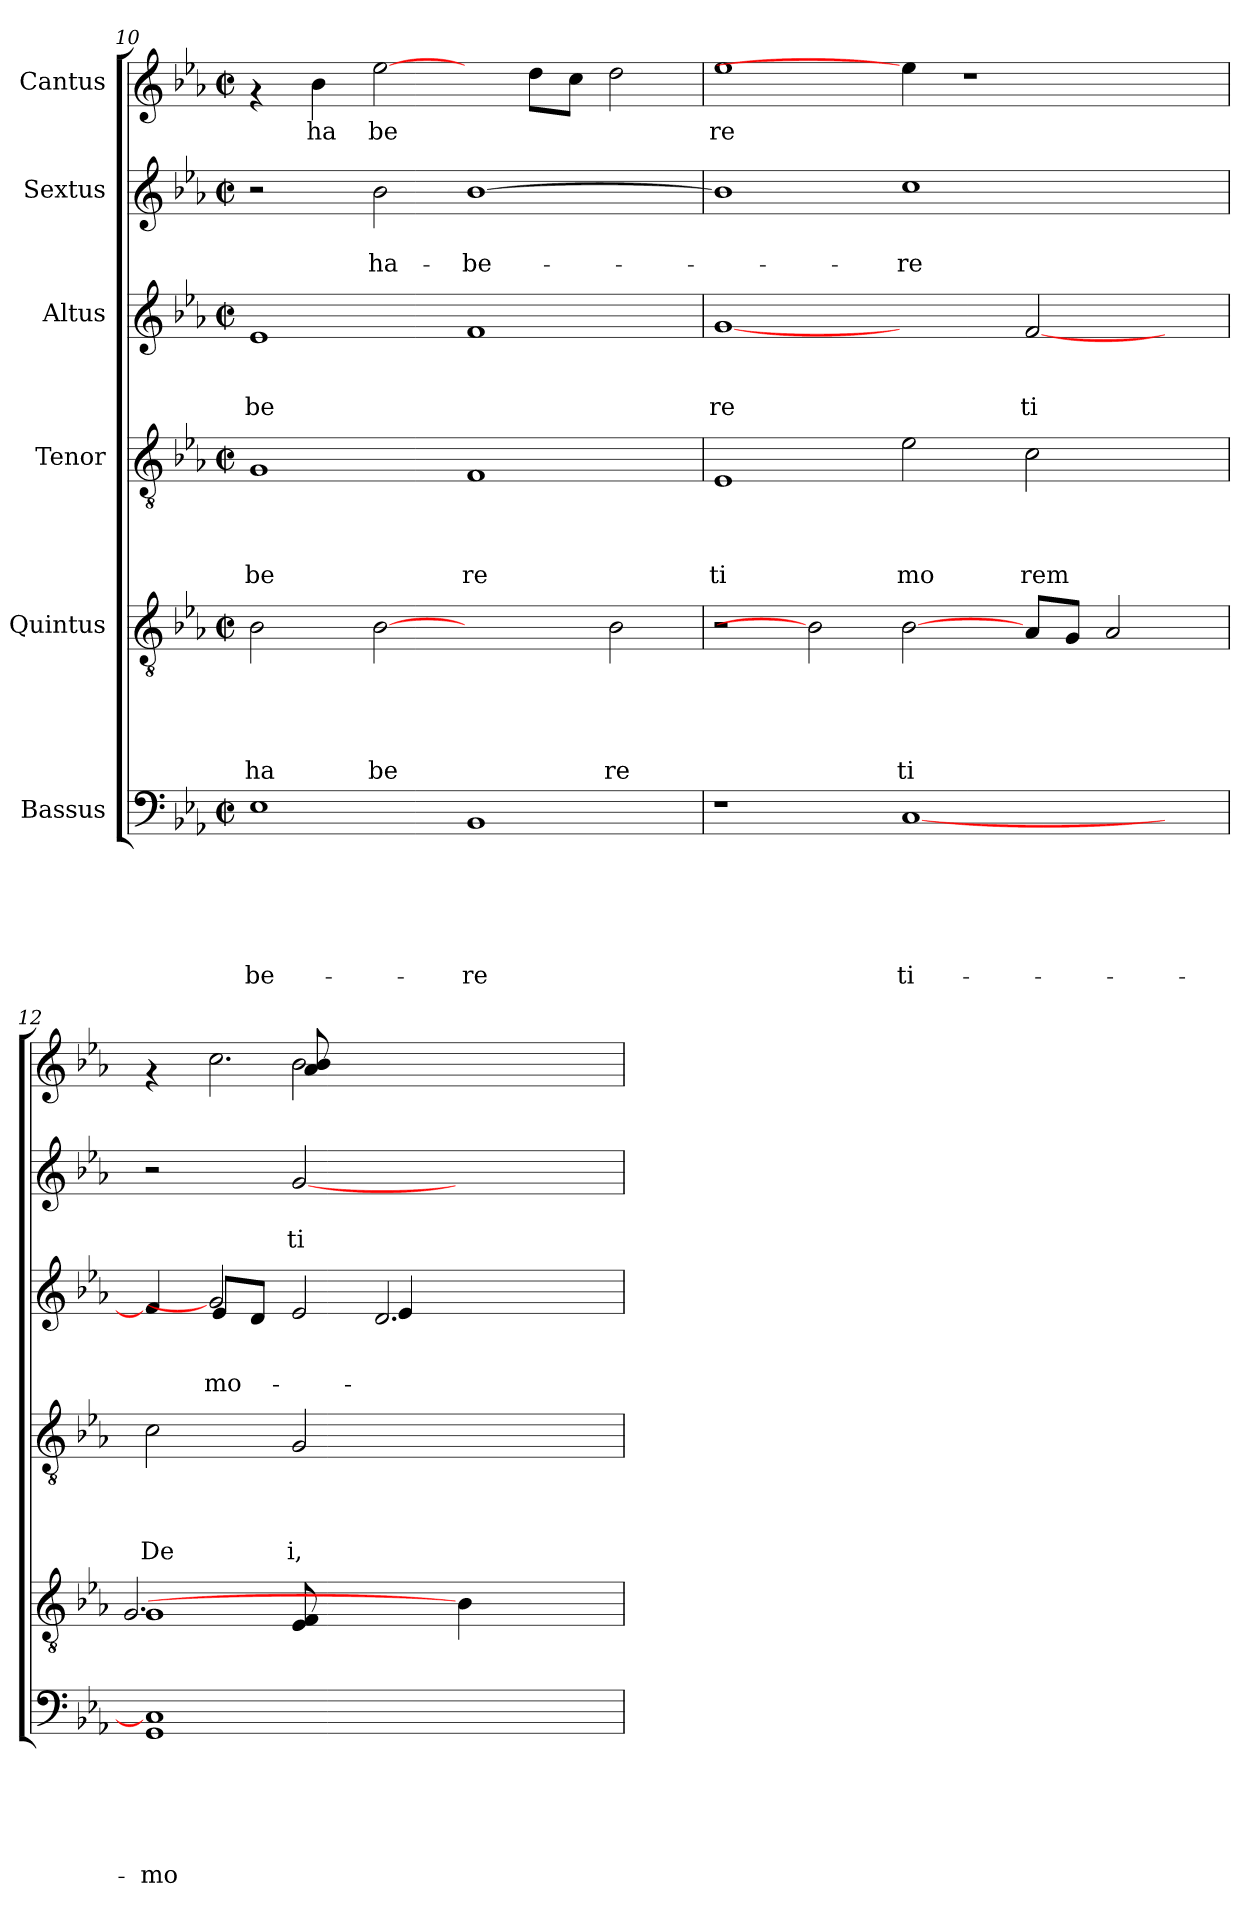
**kern	**text	**text	**text	**text	**text	**text	**kern	**text	**text	**text	**text	**text	**kern	**text	**text	**text	**text	**kern	**text	**text	**text	**kern	**text	**text	**kern	**text
*part6	*part6	*part6	*part6	*part6	*part6	*part6	*part5	*part5	*part5	*part5	*part5	*part5	*part4	*part4	*part4	*part4	*part4	*part3	*part3	*part3	*part3	*part2	*part2	*part2	*part1	*part1
*staff6	*staff6	*staff6	*staff6	*staff6	*staff6	*staff6	*staff5	*staff5	*staff5	*staff5	*staff5	*staff5	*staff4	*staff4	*staff4	*staff4	*staff4	*staff3	*staff3	*staff3	*staff3	*staff2	*staff2	*staff2	*staff1	*staff1
*I"Bassus	*	*	*	*	*	*	*I"Quintus	*	*	*	*	*	*I"Tenor	*	*	*	*	*I"Altus	*	*	*	*I"Sextus	*	*	*I"Cantus	*
*clefF4	*	*	*	*	*	*	*clefGv2	*	*	*	*	*	*clefGv2	*	*	*	*	*clefG2	*	*	*	*clefG2	*	*	*clefG2	*
*k[b-e-a-]	*	*	*	*	*	*	*k[b-e-a-]	*	*	*	*	*	*k[b-e-a-]	*	*	*	*	*k[b-e-a-]	*	*	*	*k[b-e-a-]	*	*	*k[b-e-a-]	*
*E-:	*	*	*	*	*	*	*E-:	*	*	*	*	*	*E-:	*	*	*	*	*E-:	*	*	*	*E-:	*	*	*E-:	*
*M2/2	*	*	*	*	*	*	*M2/2	*	*	*	*	*	*M2/2	*	*	*	*	*M2/2	*	*	*	*M2/2	*	*	*M2/2	*
*met(c|)	*	*	*	*	*	*	*met(c|)	*	*	*	*	*	*met(c|)	*	*	*	*	*met(c|)	*	*	*	*met(c|)	*	*	*met(c|)	*
=10	=10	=10	=10	=10	=10	=10	=10	=10	=10	=10	=10	=10	=10	=10	=10	=10	=10	=10	=10	=10	=10	=10	=10	=10	=10	=10
!	!	!	!	!	!	!LO:LY:b	!	!	!	!	!	!LO:LY:b	!	!	!	!	!LO:LY:b	!	!	!	!LO:LY:b	!	!	!	!	!
1E-	.	.	.	.	.	-be-	2B-\	.	.	.	.	ha	1G	.	.	.	be	1e-	.	.	be	2r	.	.	4rf	.
!	!	!	!	!	!	!	!	!	!	!	!	!	!	!	!	!	!	!	!	!	!	!	!	!	!	!LO:LY:b
.	.	.	.	.	.	.	.	.	.	.	.	.	.	.	.	.	.	.	.	.	.	.	.	.	4b-\	ha
!	!	!	!	!	!	!	!	!	!	!	!	!LO:LY:b	!	!	!	!	!	!	!	!	!	!	!	!LO:LY:b	!	!LO:LY:b
.	.	.	.	.	.	.	[2B-	.	.	.	.	be	.	.	.	.	.	.	.	.	.	2b-\	.	ha-	[2ee-\	be
!	!	!	!	!	!	!LO:LY:b	!	!	!	!	!	!	!	!	!	!	!LO:LY:b	!	!	!	!	!	!	!LO:LY:b	!	!
1BB-	.	.	.	.	.	-re	2ryy	.	.	.	.	.	1F	.	.	.	re	1f	.	.	.	[>1b-	.	-be-	4ryy	.
.	.	.	.	.	.	.	.	.	.	.	.	.	.	.	.	.	.	.	.	.	.	.	.	.	8dd\L	.
.	.	.	.	.	.	.	.	.	.	.	.	.	.	.	.	.	.	.	.	.	.	.	.	.	8cc\J	.
!	!	!	!	!	!	!	!	!	!	!	!	!LO:LY:b	!	!	!	!	!	!	!	!	!	!	!	!	!	!
.	.	.	.	.	.	.	2B-\	.	.	.	.	re	.	.	.	.	.	.	.	.	.	.	.	.	2dd\	.
=11	=11	=11	=11	=11	=11	=11	=11	=11	=11	=11	=11	=11	=11	=11	=11	=11	=11	=11	=11	=11	=11	=11	=11	=11	=11	=11
!	!	!	!	!	!	!	!	!	!	!	!	!	!	!	!	!	!LO:LY:b	!	!	!	!LO:LY:b	!	!	!	!	!LO:LY:b
1r	.	.	.	.	.	.	2r	.	.	.	.	.	1E-	.	.	.	ti	[1g	.	.	re	1b-]	.	.	1ee-	re
.	.	.	.	.	.	.	2B-]	.	.	.	.	.	.	.	.	.	.	.	.	.	.	.	.	.	.	.
!	!	!	!	!	!	!LO:LY:b	!	!	!	!	!	!LO:LY:b	!	!	!	!	!LO:LY:b	!	!	!	!	!	!	!LO:LY:b	!	!
[<1C	.	.	.	.	.	ti-	[2B-\	.	.	.	.	ti	2e-\	.	.	.	mo	2ryy	.	.	.	1cc	.	-re	4ee-\]	.
.	.	.	.	.	.	.	.	.	.	.	.	.	.	.	.	.	.	.	.	.	.	.	.	.	1r	.
!	!	!	!	!	!	!	!	!	!	!	!	!	!	!	!	!	!LO:LY:b	!	!	!	!LO:LY:b	!	!	!	!	!
.	.	.	.	.	.	.	8A-/L	.	.	.	.	.	2c\	.	.	.	rem	[<2f/	.	.	ti	.	.	.	.	.
.	.	.	.	.	.	.	8G/J	.	.	.	.	.	.	.	.	.	.	.	.	.	.	.	.	.	.	.
.	.	.	.	.	.	.	2A-/	.	.	.	.	.	.	.	.	.	.	.	.	.	.	.	.	.	.	.
4ryy	.	.	.	.	.	.	.	.	.	.	.	.	4ryy	.	.	.	.	4ryy	.	.	.	4ryy	.	.	.	.
!!LO:PB:g=z
=12	=12	=12	=12	=12	=12	=12	=12	=12	=12	=12	=12	=12	=12	=12	=12	=12	=12	=12	=12	=12	=12	=12	=12	=12	=12	=12
!	!	!	!	!	!	!LO:LY:b	!	!	!	!	!	!	!	!	!	!	!LO:LY:b	!	!	!	!	!	!	!	!	!
*	*	*	*	*	*	*	*^	*	*	*	*	*	*	*	*	*	*	*^	*	*	*	*	*	*	*^	*
*	*	*	*	*	*	*	*	*^	*	*	*	*	*	*	*	*	*	*	*	*^	*	*	*	*	*	*	*	*^	*
1GG 1C]	.	.	.	.	.	-mo	1G	2.G/	2ryy	.	.	.	.	.	2c\	.	.	.	De	4f/]	4ryy	2.ryy	.	.	.	2r	.	.	4rf	2ryy	2ryy	.
!	!	!	!	!	!	!	!	!	!	!	!	!	!	!	!	!	!	!	!	!	!	!	!	!	!LO:LY:b	!	!	!	!	!	!	!
.	.	.	.	.	.	.	.	.	.	.	.	.	.	.	.	.	.	.	.	2g]	8e-/L	.	.	.	mo-	.	.	.	2.cc\	.	.	.
.	.	.	.	.	.	.	.	.	.	.	.	.	.	.	.	.	.	.	.	.	8d/J	.	.	.	.	.	.	.	.	.	.	.
!	!	!	!	!	!	!	!	!	!	!	!	!	!	!	!	!	!	!	!LO:LY:b	!	!	!	!	!	!	!	!	!LO:LY:b	!	!	!	!
.	.	.	.	.	.	.	.	.	8E-/ 8F/	.	.	.	.	.	2G/	.	.	.	i,	.	2e-/	.	.	.	.	[<2g/	.	ti-	.	2b-\	8a-/ 8b-/	.
.	.	.	.	.	.	.	.	.	4ryy	.	.	.	.	.	.	.	.	.	.	.	.	.	.	.	.	.	.	.	.	.	2ryy	.
.	.	.	.	.	.	.	.	4ryy	.	.	.	.	.	.	.	.	.	.	.	2.d/	.	4e-/	.	.	.	.	.	.	.	.	.	.
.	.	.	.	.	.	.	.	.	2ryy	.	.	.	.	.	.	.	.	.	.	.	.	.	.	.	.	.	.	.	.	.	.	.
2ryy	.	.	.	.	.	.	4B-\]	2ryy	.	.	.	.	.	.	2ryy	.	.	.	.	.	2ryy	2ryy	.	.	.	2ryy	.	.	2ryy	2ryy	.	.
.	.	.	.	.	.	.	.	.	.	.	.	.	.	.	.	.	.	.	.	.	.	.	.	.	.	.	.	.	.	.	4.ryy	.
.	.	.	.	.	.	.	4ryy	.	.	.	.	.	.	.	.	.	.	.	.	.	.	.	.	.	.	.	.	.	.	.	.	.
.	.	.	.	.	.	.	.	.	8ryy	.	.	.	.	.	.	.	.	.	.	.	.	.	.	.	.	.	.	.	.	.	.	.
*	*	*	*	*	*	*	*v	*v	*v	*	*	*	*	*	*	*	*	*	*	*v	*v	*v	*	*	*	*	*	*	*v	*v	*v	*
=	=	=	=	=	=	=	=	=	=	=	=	=	=	=	=	=	=	=	=	=	=	=	=	=	=	=
*-	*-	*-	*-	*-	*-	*-	*-	*-	*-	*-	*-	*-	*-	*-	*-	*-	*-	*-	*-	*-	*-	*-	*-	*-	*-	*-
